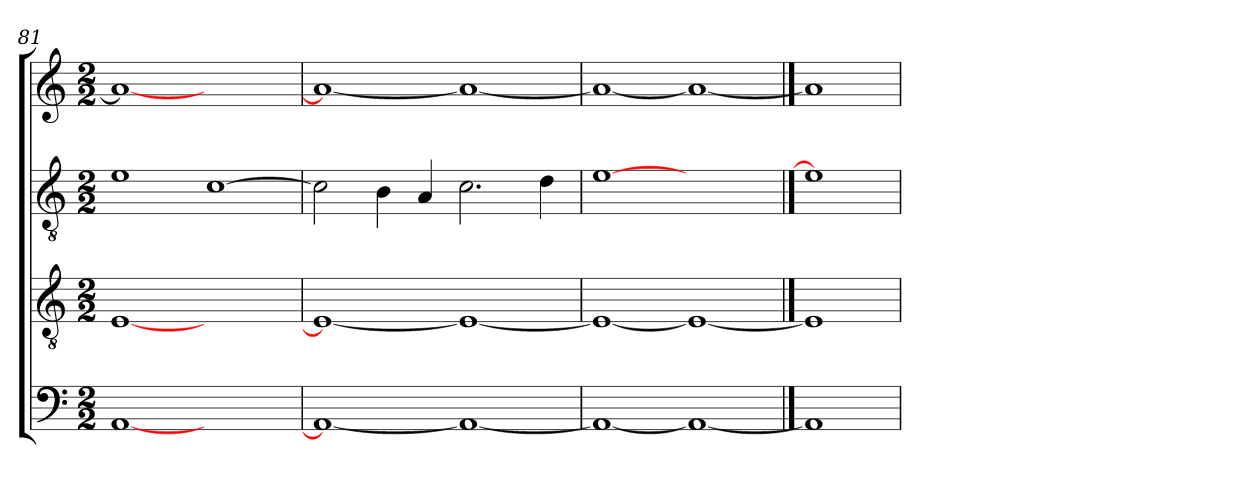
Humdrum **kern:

**kern	**kern	**kern	**kern
*part4	*part3	*part2	*part1
*staff4	*staff3	*staff2	*staff1
*clefF4	*clefGv2	*clefGv2	*clefG2
*k[]	*k[]	*k[]	*k[]
*M2/2	*M2/2	*M2/2	*M2/2
=81	=81	=81	=81
[1AA	[1E	1e	1a_
1ryy	1ryy	[1c	1ryy
=82	=82	=82	=82
1AA_	1E_	2c\]	1a_
.	.	4B\	.
.	.	4A/	.
1AA_	1E_	2.c\	1a_
.	.	4d\	.
=83	=83	=83	=83
1AA_	1E_	[1e	1a_
1AA_	1E_	1ryy	1a_
==84	==84	==84	==84
1AA]	1E]	1e]	1a]
=	=	=	=
*-	*-	*-	*-
